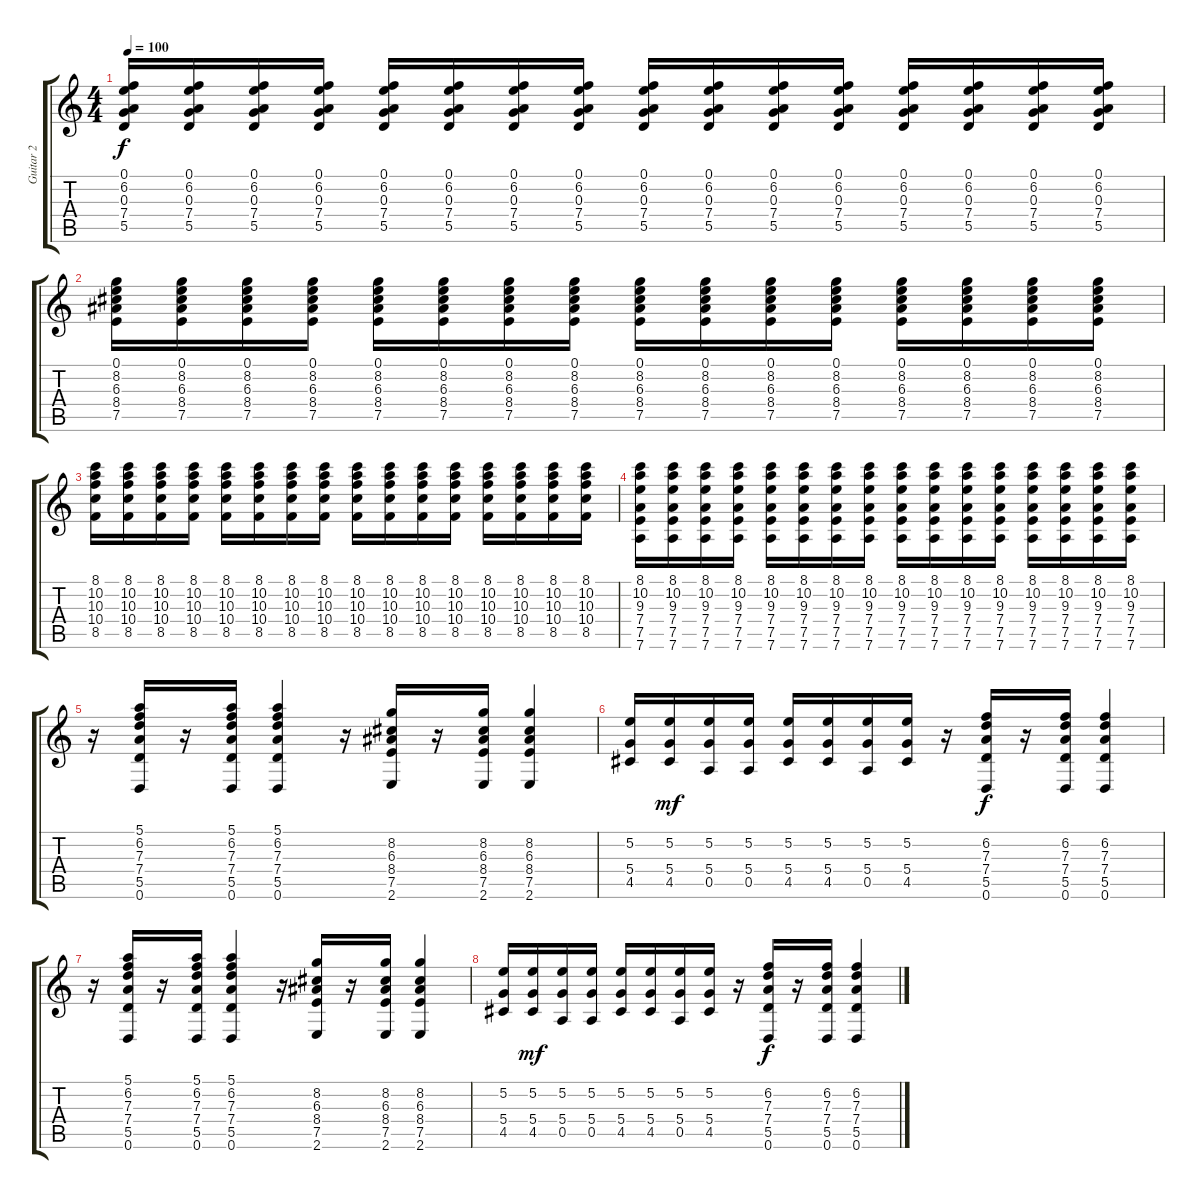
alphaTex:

\track ("Guitar 2" "Guitar 2") {instrument distortionguitar}
\staff {score tabs}
\tuning (E4 B3 G3 D3 A2 D2) {hide}
\ts (4 4)
\tempo 100
\clef g2
\ks c
(0.1 6.2 0.3 7.4 5.5).16{dy f} (0.1 6.2 0.3 7.4 5.5).16 (0.1 6.2 0.3 7.4 5.5).16 (0.1 6.2 0.3 7.4 5.5).16 (0.1 6.2 0.3 7.4 5.5).16 (0.1 6.2 0.3 7.4 5.5).16 (0.1 6.2 0.3 7.4 5.5).16 (0.1 6.2 0.3 7.4 5.5).16 (0.1 6.2 0.3 7.4 5.5).16 (0.1 6.2 0.3 7.4 5.5).16 (0.1 6.2 0.3 7.4 5.5).16 (0.1 6.2 0.3 7.4 5.5).16 (0.1 6.2 0.3 7.4 5.5).16 (0.1 6.2 0.3 7.4 5.5).16 (0.1 6.2 0.3 7.4 5.5).16 (0.1 6.2 0.3 7.4 5.5).16 |
(0.1 8.2 6.3 8.4 7.5).16 (0.1 8.2 6.3 8.4 7.5).16 (0.1 8.2 6.3 8.4 7.5).16 (0.1 8.2 6.3 8.4 7.5).16 (0.1 8.2 6.3 8.4 7.5).16 (0.1 8.2 6.3 8.4 7.5).16 (0.1 8.2 6.3 8.4 7.5).16 (0.1 8.2 6.3 8.4 7.5).16 (0.1 8.2 6.3 8.4 7.5).16 (0.1 8.2 6.3 8.4 7.5).16 (0.1 8.2 6.3 8.4 7.5).16 (0.1 8.2 6.3 8.4 7.5).16 (0.1 8.2 6.3 8.4 7.5).16 (0.1 8.2 6.3 8.4 7.5).16 (0.1 8.2 6.3 8.4 7.5).16 (0.1 8.2 6.3 8.4 7.5).16 |
(8.1 10.2 10.3 10.4 8.5).16 (8.1 10.2 10.3 10.4 8.5).16 (8.1 10.2 10.3 10.4 8.5).16 (8.1 10.2 10.3 10.4 8.5).16 (8.1 10.2 10.3 10.4 8.5).16 (8.1 10.2 10.3 10.4 8.5).16 (8.1 10.2 10.3 10.4 8.5).16 (8.1 10.2 10.3 10.4 8.5).16 (8.1 10.2 10.3 10.4 8.5).16 (8.1 10.2 10.3 10.4 8.5).16 (8.1 10.2 10.3 10.4 8.5).16 (8.1 10.2 10.3 10.4 8.5).16 (8.1 10.2 10.3 10.4 8.5).16 (8.1 10.2 10.3 10.4 8.5).16 (8.1 10.2 10.3 10.4 8.5).16 (8.1 10.2 10.3 10.4 8.5).16 |
(8.1 10.2 9.3 7.4 7.5 7.6).16 (8.1 10.2 9.3 7.4 7.5 7.6).16 (8.1 10.2 9.3 7.4 7.5 7.6).16 (8.1 10.2 9.3 7.4 7.5 7.6).16 (8.1 10.2 9.3 7.4 7.5 7.6).16 (8.1 10.2 9.3 7.4 7.5 7.6).16 (8.1 10.2 9.3 7.4 7.5 7.6).16 (8.1 10.2 9.3 7.4 7.5 7.6).16 (8.1 10.2 9.3 7.4 7.5 7.6).16 (8.1 10.2 9.3 7.4 7.5 7.6).16 (8.1 10.2 9.3 7.4 7.5 7.6).16 (8.1 10.2 9.3 7.4 7.5 7.6).16 (8.1 10.2 9.3 7.4 7.5 7.6).16 (8.1 10.2 9.3 7.4 7.5 7.6).16 (8.1 10.2 9.3 7.4 7.5 7.6).16 (8.1 10.2 9.3 7.4 7.5 7.6).16 |
r.16 (5.1 6.2 7.3 7.4 5.5 0.6).16 r.16 (5.1 6.2 7.3 7.4 5.5 0.6).16 (5.1 6.2 7.3 7.4 5.5 0.6).4 r.16 (8.2 6.3 8.4 7.5 2.6).16 r.16 (8.2 6.3 8.4 7.5 2.6).16 (8.2 6.3 8.4 7.5 2.6).4 |
(5.2 5.4 4.5).16 (5.2 5.4 4.5).16{dy mf} (5.2 5.4 0.5).16 (5.2 5.4 0.5).16 (5.2 5.4 4.5).16 (5.2 5.4 4.5).16 (5.2 5.4 0.5).16 (5.2 5.4 4.5).16 r.16 (6.2 7.3 7.4 5.5 0.6).16{dy f} r.16 (6.2 7.3 7.4 5.5 0.6).16 (6.2 7.3 7.4 5.5 0.6).4 |
r.16 (5.1 6.2 7.3 7.4 5.5 0.6).16 r.16 (5.1 6.2 7.3 7.4 5.5 0.6).16 (5.1 6.2 7.3 7.4 5.5 0.6).4 r.16 (8.2 6.3 8.4 7.5 2.6).16 r.16 (8.2 6.3 8.4 7.5 2.6).16 (8.2 6.3 8.4 7.5 2.6).4 |
(5.2 5.4 4.5).16 (5.2 5.4 4.5).16{dy mf} (5.2 5.4 0.5).16 (5.2 5.4 0.5).16 (5.2 5.4 4.5).16 (5.2 5.4 4.5).16 (5.2 5.4 0.5).16 (5.2 5.4 4.5).16 r.16 (6.2 7.3 7.4 5.5 0.6).16{dy f} r.16 (6.2 7.3 7.4 5.5 0.6).16 (6.2 7.3 7.4 5.5 0.6).4
